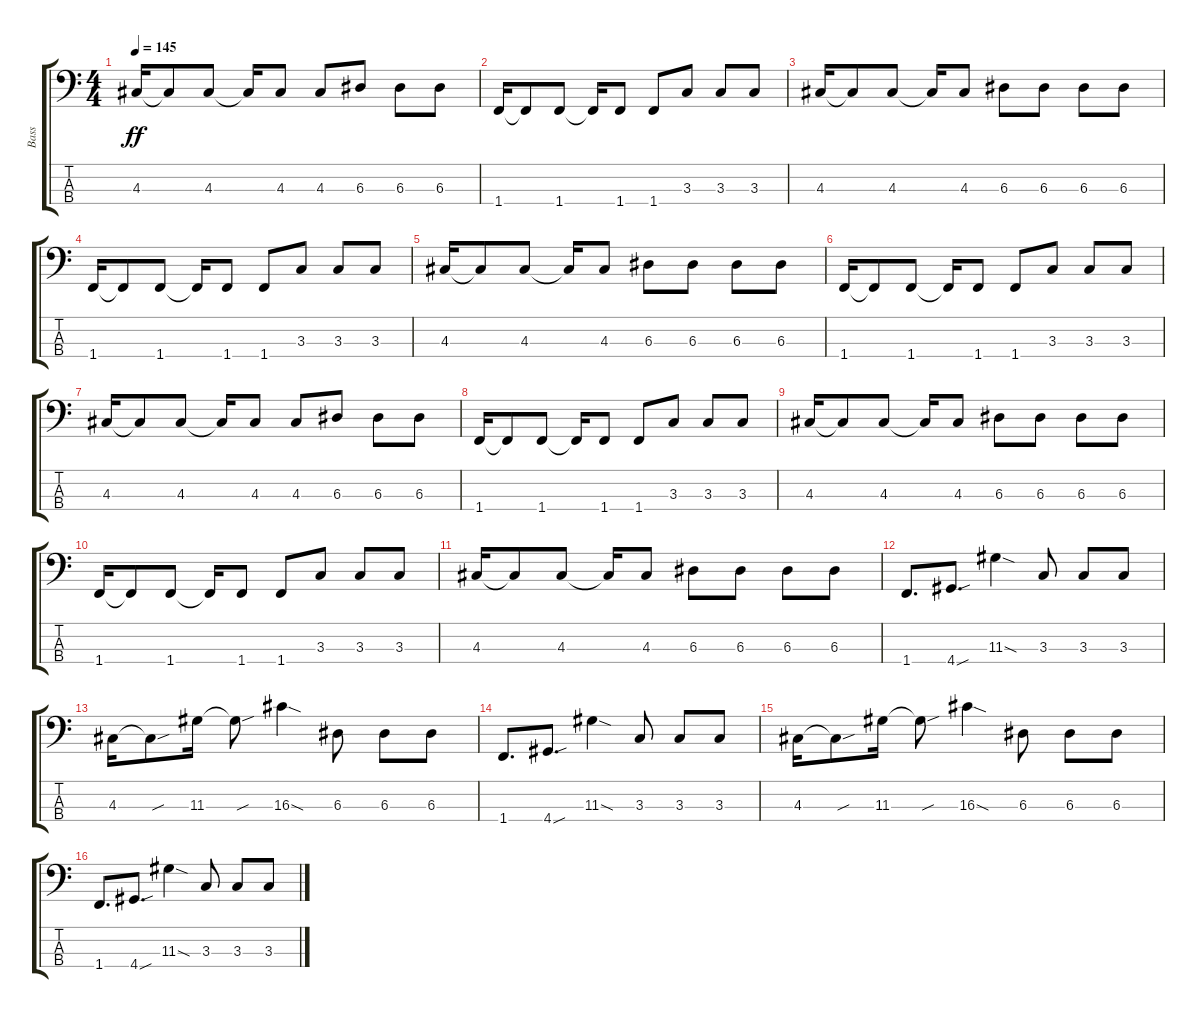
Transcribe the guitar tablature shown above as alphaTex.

\track ("Bass" "Bass") {instrument electricbassfinger}
\staff {score tabs}
\tuning (G2 D2 A1 E1) {hide}
\ts (4 4)
\tempo 145
\clef f4
\ks c
4.3.16{dy ff} 4.3{t}.8 4.3.8 4.3{t}.16 4.3.8 4.3.8 6.3.8 6.3.8 6.3.8 |
1.4.16 1.4{t}.8 1.4.8 1.4{t}.16 1.4.8 1.4.8 3.3.8 3.3.8 3.3.8 |
4.3.16 4.3{t}.8 4.3.8 4.3{t}.16 4.3.8 6.3.8 6.3.8 6.3.8 6.3.8 |
1.4.16 1.4{t}.8 1.4.8 1.4{t}.16 1.4.8 1.4.8 3.3.8 3.3.8 3.3.8 |
4.3.16 4.3{t}.8 4.3.8 4.3{t}.16 4.3.8 6.3.8 6.3.8 6.3.8 6.3.8 |
1.4.16 1.4{t}.8 1.4.8 1.4{t}.16 1.4.8 1.4.8 3.3.8 3.3.8 3.3.8 |
4.3.16 4.3{t}.8 4.3.8 4.3{t}.16 4.3.8 4.3.8 6.3.8 6.3.8 6.3.8 |
1.4.16 1.4{t}.8 1.4.8 1.4{t}.16 1.4.8 1.4.8 3.3.8 3.3.8 3.3.8 |
4.3.16 4.3{t}.8 4.3.8 4.3{t}.16 4.3.8 6.3.8 6.3.8 6.3.8 6.3.8 |
1.4.16 1.4{t}.8 1.4.8 1.4{t}.16 1.4.8 1.4.8 3.3.8 3.3.8 3.3.8 |
4.3.16 4.3{t}.8 4.3.8 4.3{t}.16 4.3.8 6.3.8 6.3.8 6.3.8 6.3.8 |
1.4.8{d} 4.4{sou}.8{d} 11.3{sod}.4 3.3.8 3.3.8 3.3.8 |
4.3.16 4.3{sou t}.8 11.3.16 11.3{sou t}.8 16.3{sod}.4 6.3.8 6.3.8 6.3.8 |
1.4.8{d} 4.4{sou}.8{d} 11.3{sod}.4 3.3.8 3.3.8 3.3.8 |
4.3.16 4.3{sou t}.8 11.3.16 11.3{sou t}.8 16.3{sod}.4 6.3.8 6.3.8 6.3.8 |
1.4.8{d} 4.4{sou}.8{d} 11.3{sod}.4 3.3.8 3.3.8 3.3.8
